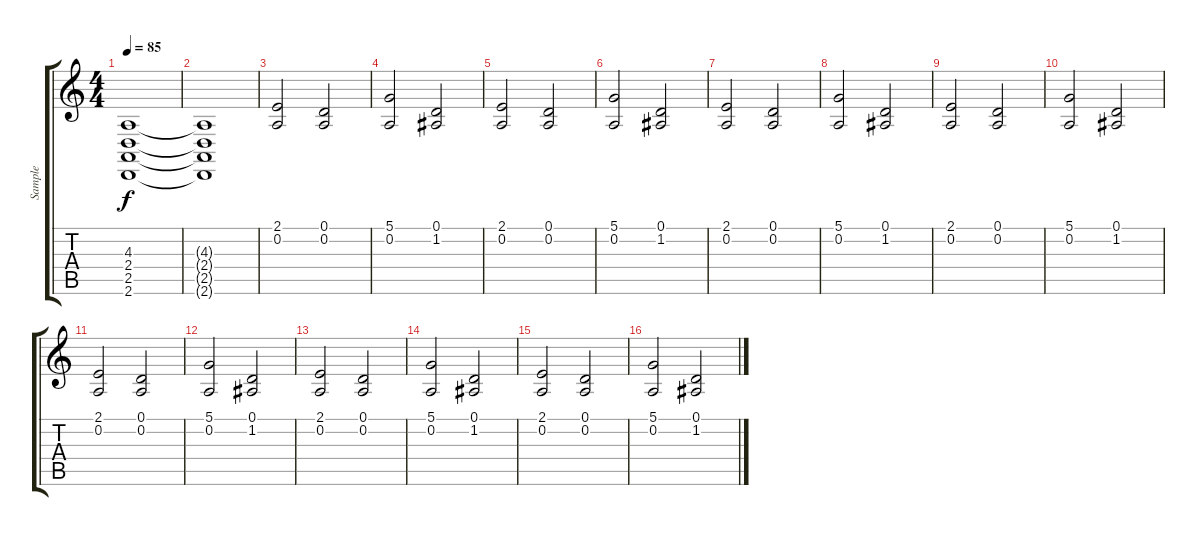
\track ("Sample" "Sample") {instrument pad2warm}
\staff {score tabs}
\tuning (D4 A3 F3 C3 G2 C2) {hide}
\ts (4 4)
\tempo 85
\clef g2
\ks c
(4.3 2.4 2.5 2.6).1{dy f instrument pad2warm} |
(4.3{t} 2.4{t} 2.5{t} 2.6{t}).1 |
(2.1 0.2).2 (0.1 0.2).2 |
(5.1 0.2).2 (0.1 1.2).2 |
(2.1 0.2).2 (0.1 0.2).2 |
(5.1 0.2).2 (0.1 1.2).2 |
(2.1 0.2).2 (0.1 0.2).2 |
(5.1 0.2).2 (0.1 1.2).2 |
(2.1 0.2).2 (0.1 0.2).2 |
(5.1 0.2).2 (0.1 1.2).2 |
(2.1 0.2).2 (0.1 0.2).2 |
(5.1 0.2).2 (0.1 1.2).2 |
(2.1 0.2).2 (0.1 0.2).2 |
(5.1 0.2).2 (0.1 1.2).2 |
(2.1 0.2).2 (0.1 0.2).2 |
(5.1 0.2).2 (0.1 1.2).2
